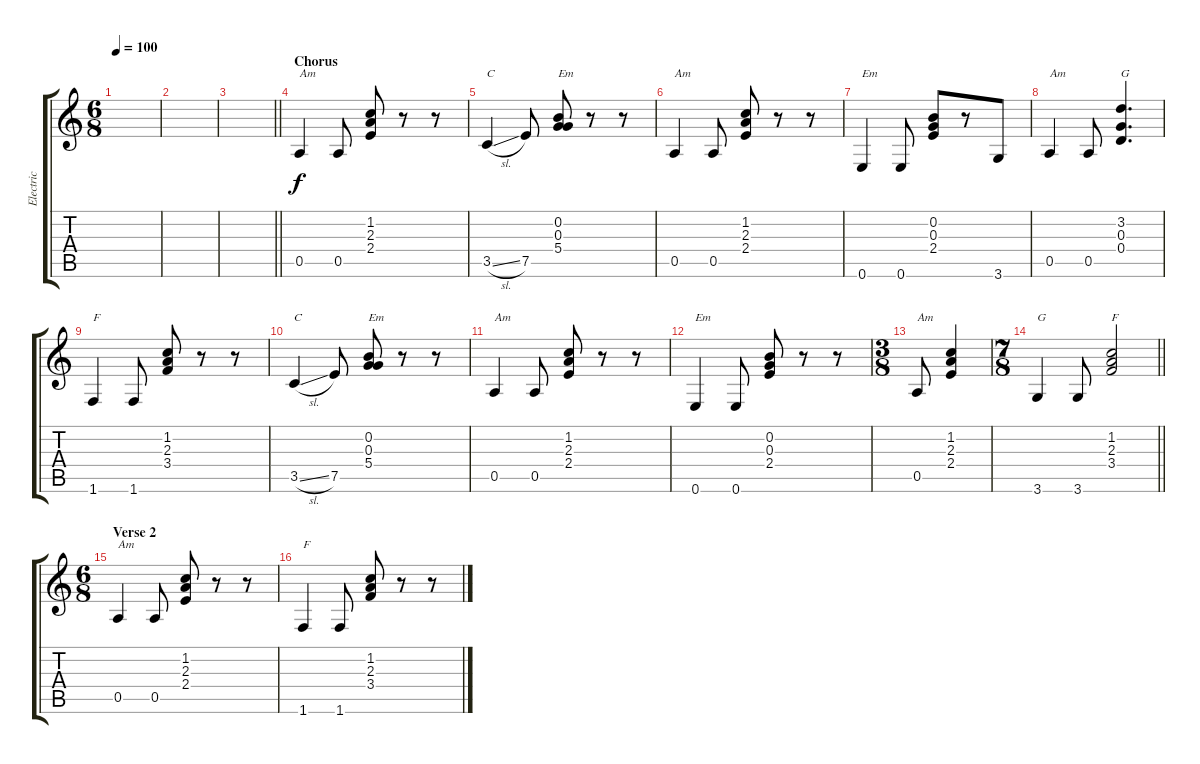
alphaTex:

\track ("Electric" "Electric") {instrument overdrivenguitar}
\staff {score tabs}
\tuning (E4 B3 G3 D3 A2 E2) {hide}
\ts (6 8)
\tempo 100
\clef g2
\ks c
|
|
\barLineRight lightlight
|
\section ("" "Chorus")
0.5.4{txt "Am"} 0.5.8 (1.2 2.3 2.4).8 r.8 r.8 |
3.5{sl}.4{txt "C"} 7.5.8 (0.2 0.3 5.4).8{txt "Em"} r.8 r.8 |
0.5.4{txt "Am"} 0.5.8 (1.2 2.3 2.4).8 r.8 r.8 |
0.6.4{txt "Em"} 0.6.8 (0.2 0.3 2.4).8 r.8 3.6.8 |
0.5.4{txt "Am"} 0.5.8 (3.2 0.3 0.4).4{d txt "G"} |
1.6.4{txt "F"} 1.6.8 (1.2 2.3 3.4).8 r.8 r.8 |
3.5{sl}.4{txt "C"} 7.5.8 (0.2 0.3 5.4).8{txt "Em"} r.8 r.8 |
0.5.4{txt "Am"} 0.5.8 (1.2 2.3 2.4).8 r.8 r.8 |
0.6.4{txt "Em"} 0.6.8 (0.2 0.3 2.4).8 r.8 r.8 |
\ts (3 8)
0.5.8{txt "Am"} (1.2 2.3 2.4).4 |
\ts (7 8)
\barLineRight lightlight
3.6.4{txt "G"} 3.6.8 (1.2 2.3 3.4).2{txt "F"} |
\ts (6 8)
\section ("" "Verse 2")
0.5.4{txt "Am"} 0.5.8 (1.2 2.3 2.4).8 r.8 r.8 |
1.6.4{txt "F"} 1.6.8 (1.2 2.3 3.4).8 r.8 r.8
